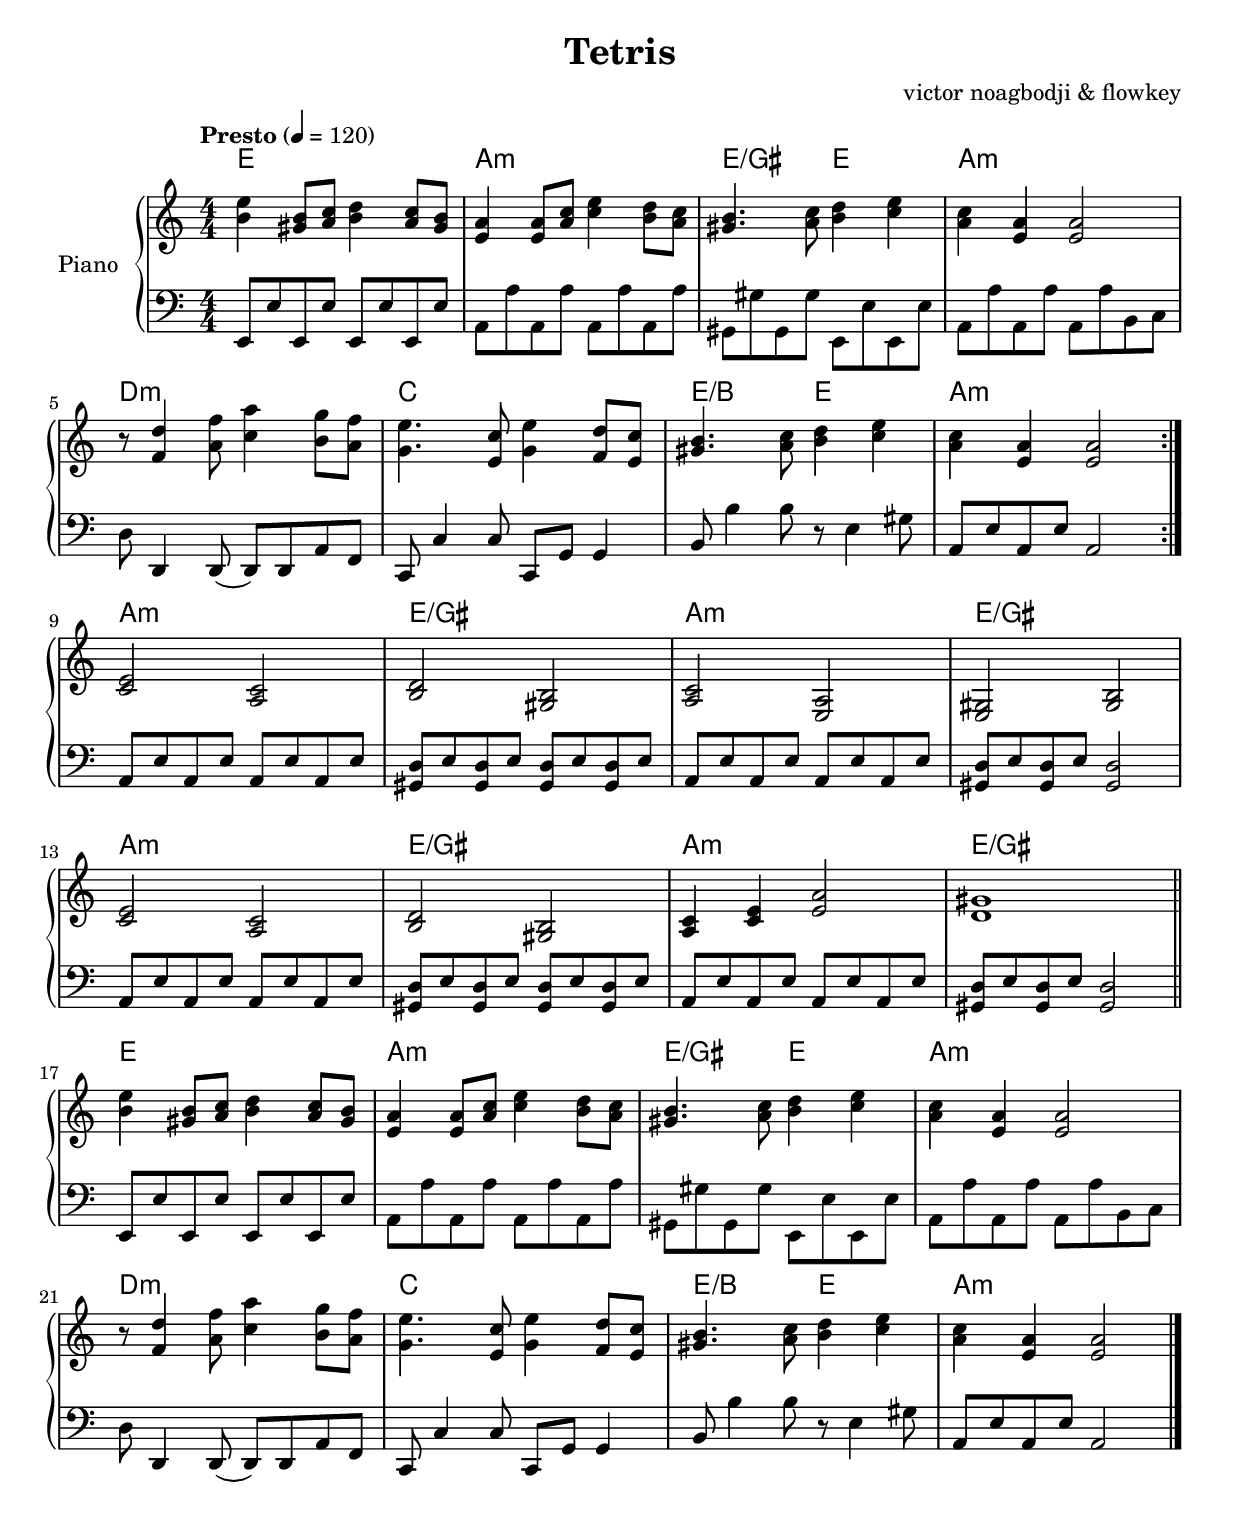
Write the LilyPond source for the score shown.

% NOTE(victor): macOS builds are sort of old
\version "2.20.0"

\header {
  title = "Tetris"
  composer = ""
  arranger = "victor noagbodji & flowkey"
  % Remove default LilyPond tagline
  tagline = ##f
}

global = {
  \key a \minor
  \numericTimeSignature
  \time 4/4
  \tempo "Presto" 4 = 120
}

chordnames = \chordmode {
  \global

  % NOTE(victor): it is ridiculous from a parsing perspective that
  % the chordmode block would also need the \repeat command
  \repeat volta 2 {
    e1 |
    a1:m |
    e2/gis e2 |
    a1:m
  
    \break
  
    d1:m |
    c1 |
    e2/b e2 |
    a1:m
  }

  a1:m |
  e1/gis |
  a1: m |
  e1/gis

  \break

  a1:m |
  e1/gis |
  a1:m |
  e1/gis

  \bar "||"

  e1 |
  a1:m |
  e2/gis e2 |
  a1:m

  \break

  d1:m |
  c1 |
  e2/b e2 |
  a1:m

  \bar "|."
}

right = \relative c'' {
  \global
  
  \repeat volta 2 {
    <b e>4 <gis b>8[ <a c>8] <b d>4 <a c>8[ <gis b>8] |
    <e a>4 <e a>8[ <a c>8] <c e>4 <b d>8[ <a c>8] |
    <gis b>4. <a c>8 <b d>4 <c e>4 |
    <a c>4 <e a>4 <e a>2

    \break

    r8 <f d'>4 <a f'>8 <c a'>4 <b g'>8[ <a f'>8] |
    <g e'>4. <e c'>8 <g e'>4 <f d'>8[ <e c'>8] |
    <gis b>4. <a c>8 <b d>4 <c e>4 |
    <a c>4 <e a>4 <e a>2
  }

  <c e>2 <a c>2 |
  <b d>2 <gis b>2 |
  <a c>2 <e a>2 |
  <e gis>2 <gis b>2

  \break

  <c e>2 <a c>2 |
  <b d>2 <gis b>2 |
  <a c>4 <c e>4 <e a>2 |
  <d gis>1

  \bar "||"

  <b' e>4 <gis b>8[ <a c>8] <b d>4 <a c>8[ <gis b>8] |
  <e a>4 <e a>8[ <a c>8] <c e>4 <b d>8[ <a c>8] |
  <gis b>4. <a c>8 <b d>4 <c e>4 |
  <a c>4 <e a>4 <e a>2

  \break

  r8 <f d'>4 <a f'>8 <c a'>4 <b g'>8[ <a f'>8] |
  <g e'>4. <e c'>8 <g e'>4 <f d'>8[ <e c'>8] |
  <gis b>4. <a c>8 <b d>4 <c e>4 |
  <a c>4 <e a>4 <e a>2

  \bar "|."
}

left = \relative c, {
  \global
  
  \repeat volta 2 {
    e8[ e'8 e,8 e'8] e,8[ e'8 e,8 e'8] |
    a,8[ a'8 a,8 a'8] a,8[ a'8 a,8 a'8] |
    gis,8_[ gis'8 gis,8 gis'8] e,8_[ e'8 e,8 e'8] |
    a,8[ a'8 a,8 a'8] a,8[ a'8 b,8 c8]

    \break

    d8 d,4 d8( d8[ ) d8 a'8 f8] |
    c8 c'4 c8 c,8[ g'8] g4 |
    b8 b'4 b8 r8 e,4 gis8 |
    a,8[ e'8 a,8 e'8] a,2
  }

  a8[ e'8 a,8 e'8] a,8[ e'8 a,8 e'8] |
  <gis, d'>8[ e'8 <gis, d'>8 e'8] <gis, d'>8[ e'8 <gis, d'>8 e'8] |
  a,8[ e'8 a,8 e'8] a,8[ e'8 a,8 e'8] |
  <gis, d'>8[ e'8 <gis, d'>8 e'8] <gis, d'>2

  \break

  a8[ e'8 a,8 e'8] a,8[ e'8 a,8 e'8] |
  <gis, d'>8[ e'8 <gis, d'>8 e'8] <gis, d'>8[ e'8 <gis, d'>8 e'8] |
  a,8[ e'8 a,8 e'8] a,8[ e'8 a,8 e'8] |
  <gis, d'>8[ e'8 <gis, d'>8 e'8] <gis, d'>2

  \bar "||"

  e8[ e'8 e,8 e'8] e,8[ e'8 e,8 e'8] |
  a,8[ a'8 a,8 a'8] a,8[ a'8 a,8 a'8] |
  gis,8_[ gis'8 gis,8 gis'8] e,8_[ e'8 e,8 e'8] |
  a,8[ a'8 a,8 a'8] a,8[ a'8 b,8 c8]

   \break
 
  d8 d,4 d8( d8[ ) d8 a'8 f8] |
  c8 c'4 c8 c,8[ g'8] g4 |
  b8 b'4 b8 r8 e,4 gis8 |
  a,8[ e'8 a,8 e'8] a,2

  \bar "|."
}

\score { 
  \new PianoStaff \with { instrumentName = "Piano" } <<
    \new ChordNames { 
     \chordnames 
    }
    \new Staff = "right" {
      \right
    }
    \new Staff = "left" {
      \clef bass \left 
    }
  >>
  
  \layout { }
  
  % NOTE(victor): midi output might not work everywhere
  %\midi { }
}
